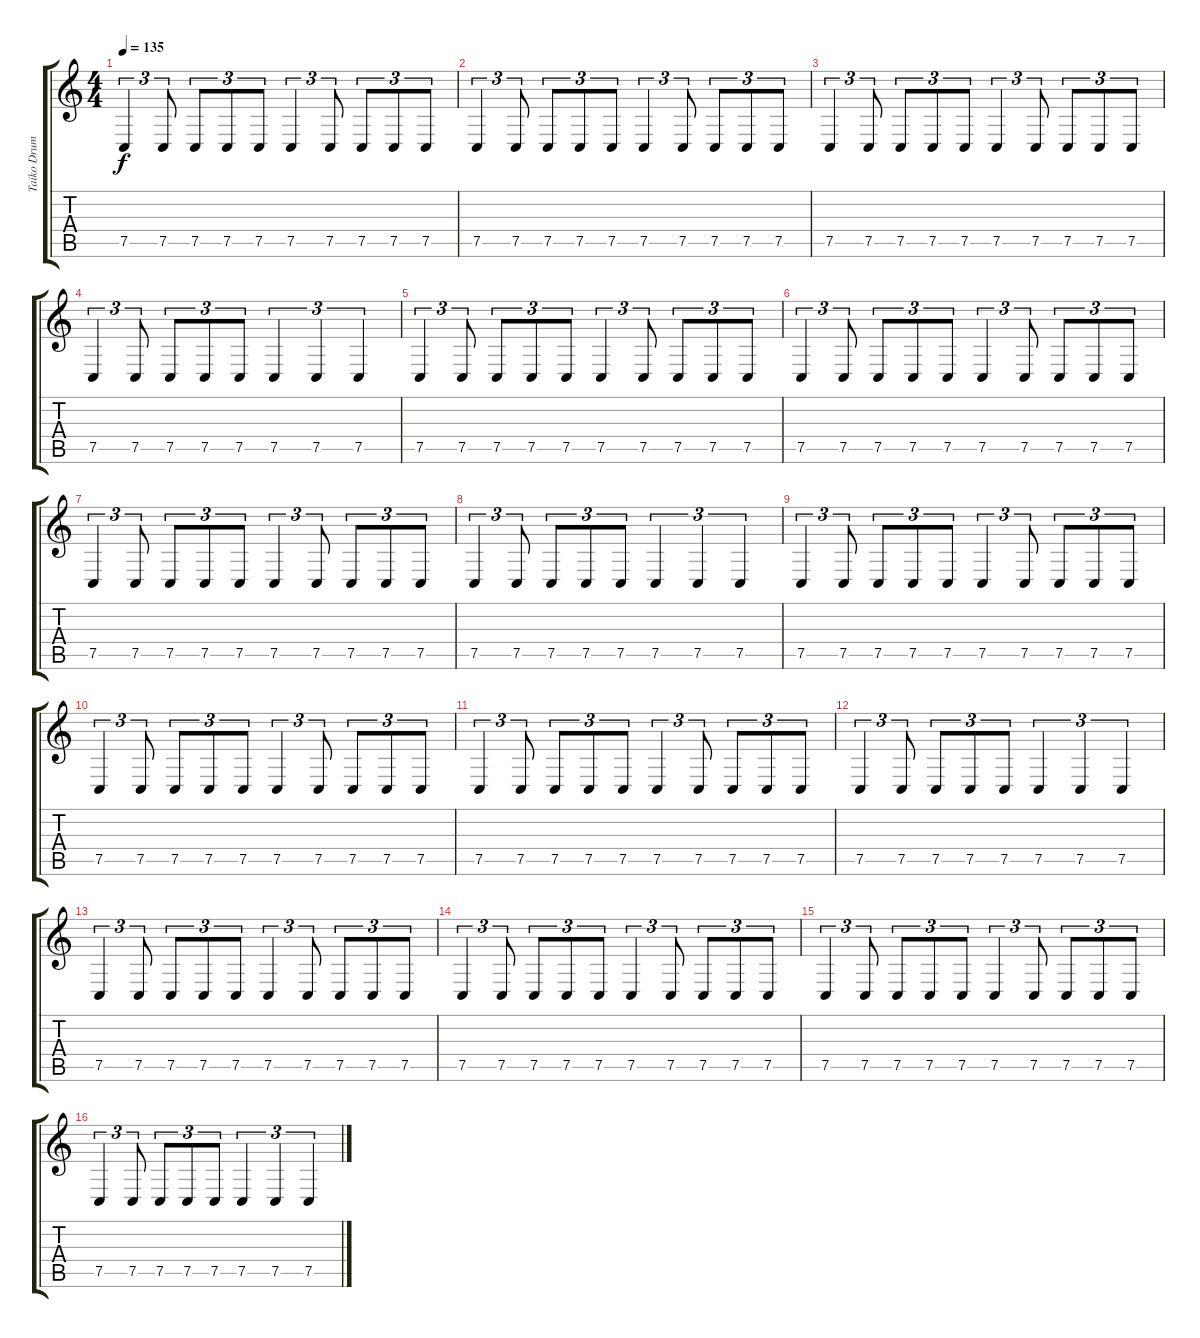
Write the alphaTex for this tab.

\track ("Taiko Drum I" "Taiko Drum") {instrument taikodrum}
\staff {score tabs}
\tuning (C4 G3 Eb3 Bb2 F2 C2) {hide}
\ts (4 4)
\tempo 135
\clef g2
\ks c
7.5.4{tu (3 2) dy f} 7.5.8{tu (3 2)} 7.5.8{tu (3 2)} 7.5.8{tu (3 2)} 7.5.8{tu (3 2)} 7.5.4{tu (3 2)} 7.5.8{tu (3 2)} 7.5.8{tu (3 2)} 7.5.8{tu (3 2)} 7.5.8{tu (3 2)} |
7.5.4{tu (3 2)} 7.5.8{tu (3 2)} 7.5.8{tu (3 2)} 7.5.8{tu (3 2)} 7.5.8{tu (3 2)} 7.5.4{tu (3 2)} 7.5.8{tu (3 2)} 7.5.8{tu (3 2)} 7.5.8{tu (3 2)} 7.5.8{tu (3 2)} |
7.5.4{tu (3 2)} 7.5.8{tu (3 2)} 7.5.8{tu (3 2)} 7.5.8{tu (3 2)} 7.5.8{tu (3 2)} 7.5.4{tu (3 2)} 7.5.8{tu (3 2)} 7.5.8{tu (3 2)} 7.5.8{tu (3 2)} 7.5.8{tu (3 2)} |
7.5.4{tu (3 2)} 7.5.8{tu (3 2)} 7.5.8{tu (3 2)} 7.5.8{tu (3 2)} 7.5.8{tu (3 2)} 7.5.4{tu (3 2)} 7.5.4{tu (3 2)} 7.5.4{tu (3 2)} |
7.5.4{tu (3 2)} 7.5.8{tu (3 2)} 7.5.8{tu (3 2)} 7.5.8{tu (3 2)} 7.5.8{tu (3 2)} 7.5.4{tu (3 2)} 7.5.8{tu (3 2)} 7.5.8{tu (3 2)} 7.5.8{tu (3 2)} 7.5.8{tu (3 2)} |
7.5.4{tu (3 2)} 7.5.8{tu (3 2)} 7.5.8{tu (3 2)} 7.5.8{tu (3 2)} 7.5.8{tu (3 2)} 7.5.4{tu (3 2)} 7.5.8{tu (3 2)} 7.5.8{tu (3 2)} 7.5.8{tu (3 2)} 7.5.8{tu (3 2)} |
7.5.4{tu (3 2)} 7.5.8{tu (3 2)} 7.5.8{tu (3 2)} 7.5.8{tu (3 2)} 7.5.8{tu (3 2)} 7.5.4{tu (3 2)} 7.5.8{tu (3 2)} 7.5.8{tu (3 2)} 7.5.8{tu (3 2)} 7.5.8{tu (3 2)} |
7.5.4{tu (3 2)} 7.5.8{tu (3 2)} 7.5.8{tu (3 2)} 7.5.8{tu (3 2)} 7.5.8{tu (3 2)} 7.5.4{tu (3 2)} 7.5.4{tu (3 2)} 7.5.4{tu (3 2)} |
7.5.4{tu (3 2)} 7.5.8{tu (3 2)} 7.5.8{tu (3 2)} 7.5.8{tu (3 2)} 7.5.8{tu (3 2)} 7.5.4{tu (3 2)} 7.5.8{tu (3 2)} 7.5.8{tu (3 2)} 7.5.8{tu (3 2)} 7.5.8{tu (3 2)} |
7.5.4{tu (3 2)} 7.5.8{tu (3 2)} 7.5.8{tu (3 2)} 7.5.8{tu (3 2)} 7.5.8{tu (3 2)} 7.5.4{tu (3 2)} 7.5.8{tu (3 2)} 7.5.8{tu (3 2)} 7.5.8{tu (3 2)} 7.5.8{tu (3 2)} |
7.5.4{tu (3 2)} 7.5.8{tu (3 2)} 7.5.8{tu (3 2)} 7.5.8{tu (3 2)} 7.5.8{tu (3 2)} 7.5.4{tu (3 2)} 7.5.8{tu (3 2)} 7.5.8{tu (3 2)} 7.5.8{tu (3 2)} 7.5.8{tu (3 2)} |
7.5.4{tu (3 2)} 7.5.8{tu (3 2)} 7.5.8{tu (3 2)} 7.5.8{tu (3 2)} 7.5.8{tu (3 2)} 7.5.4{tu (3 2)} 7.5.4{tu (3 2)} 7.5.4{tu (3 2)} |
7.5.4{tu (3 2)} 7.5.8{tu (3 2)} 7.5.8{tu (3 2)} 7.5.8{tu (3 2)} 7.5.8{tu (3 2)} 7.5.4{tu (3 2)} 7.5.8{tu (3 2)} 7.5.8{tu (3 2)} 7.5.8{tu (3 2)} 7.5.8{tu (3 2)} |
7.5.4{tu (3 2)} 7.5.8{tu (3 2)} 7.5.8{tu (3 2)} 7.5.8{tu (3 2)} 7.5.8{tu (3 2)} 7.5.4{tu (3 2)} 7.5.8{tu (3 2)} 7.5.8{tu (3 2)} 7.5.8{tu (3 2)} 7.5.8{tu (3 2)} |
7.5.4{tu (3 2)} 7.5.8{tu (3 2)} 7.5.8{tu (3 2)} 7.5.8{tu (3 2)} 7.5.8{tu (3 2)} 7.5.4{tu (3 2)} 7.5.8{tu (3 2)} 7.5.8{tu (3 2)} 7.5.8{tu (3 2)} 7.5.8{tu (3 2)} |
7.5.4{tu (3 2)} 7.5.8{tu (3 2)} 7.5.8{tu (3 2)} 7.5.8{tu (3 2)} 7.5.8{tu (3 2)} 7.5.4{tu (3 2)} 7.5.4{tu (3 2)} 7.5.4{tu (3 2)}
